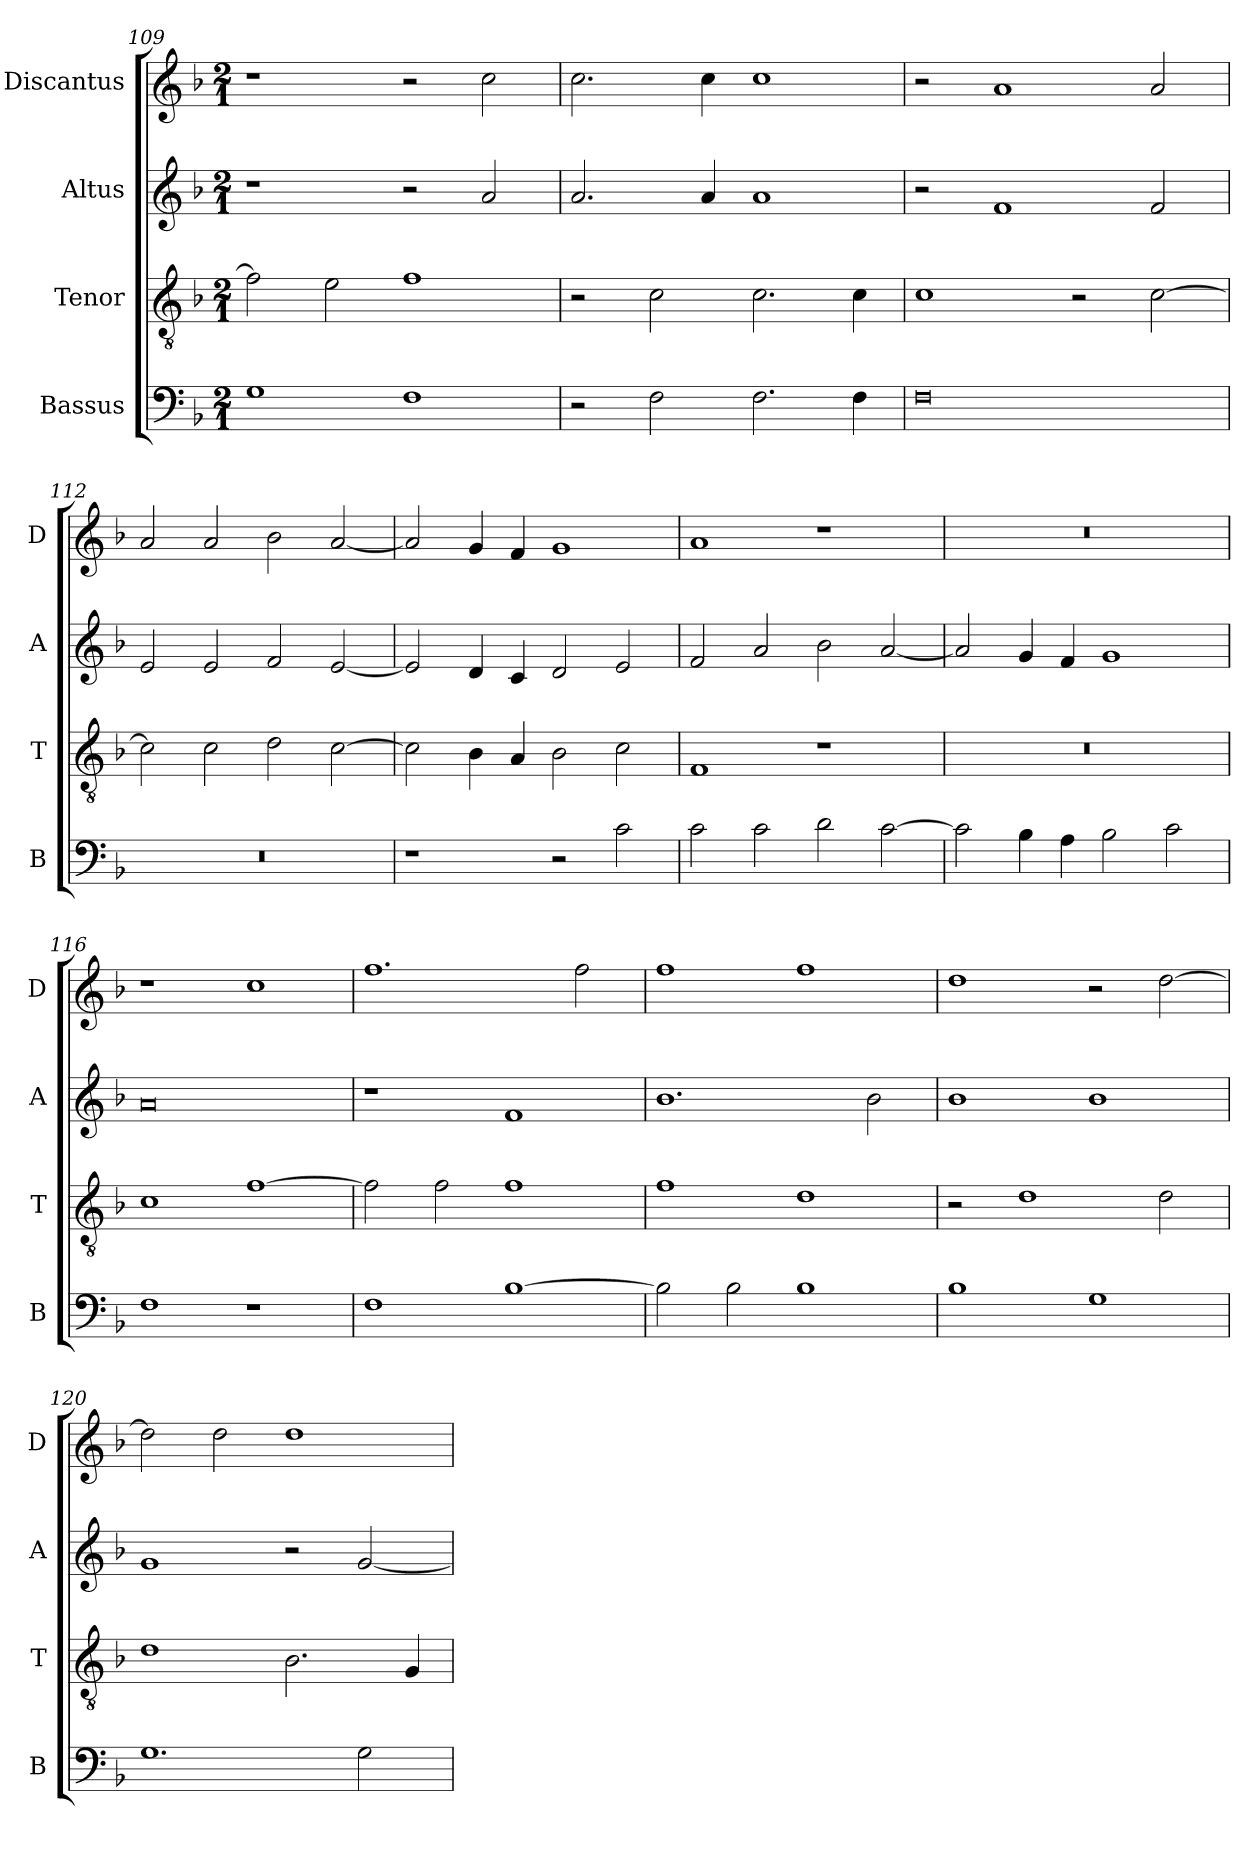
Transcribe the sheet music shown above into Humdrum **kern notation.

**kern	**kern	**kern	**kern
*part4	*part3	*part2	*part1
*staff4	*staff3	*staff2	*staff1
*I"Bassus	*I"Tenor	*I"Altus	*I"Discantus
*I'B	*I'T	*I'A	*I'D
*clefF4	*clefGv2	*clefG2	*clefG2
*k[b-]	*k[b-]	*k[b-]	*k[b-]
*M2/1	*M2/1	*M2/1	*M2/1
=109	=109	=109	=109
1G	2f\]	1r	1r
.	2e\	.	.
1F	1f	2r	2r
.	.	2a/	2cc\
=110	=110	=110	=110
2r	2r	2.a/	2.cc\
2F\	2c\	.	.
.	.	4a/	4cc\
2.F\	2.c\	1a	1cc
4F\	4c\	.	.
=111	=111	=111	=111
0F	1c	2r	2r
.	.	1f	1a
.	2r	.	.
.	[2c\	2f/	2a/
=112	=112	=112	=112
0r	2c\]	2e/	2a/
.	2c\	2e/	2a/
.	2d\	2f/	2b-\
.	[2c\	[2e/	[2a/
=113	=113	=113	=113
1r	2c\]	2e/]	2a/]
.	4B-\	4d/	4g/
.	4A/	4c/	4f/
2r	2B-\	2d/	1g
2c\	2c\	2e/	.
=114	=114	=114	=114
2c\	1F	2f/	1a
2c\	.	2a/	.
2d\	1r	2b-\	1r
[2c\	.	[2a/	.
=115	=115	=115	=115
2c\]	0r	2a/]	0r
4B-\	.	4g/	.
4A\	.	4f/	.
2B-\	.	1g	.
2c\	.	.	.
=116	=116	=116	=116
1F	1c	0a	1r
1r	[1f	.	1cc
=117	=117	=117	=117
1F	2f\]	1r	1.ff
.	2f\	.	.
[1B-	1f	1f	.
.	.	.	2ff\
=118	=118	=118	=118
2B-\]	1f	1.b-	1ff
2B-\	.	.	.
1B-	1d	.	1ff
.	.	2b-\	.
=119	=119	=119	=119
1B-	2r	1b-	1dd
.	1d	.	.
1G	.	1b-	2r
.	2d\	.	[2dd\
=120	=120	=120	=120
1.G	1d	1g	2dd\]
.	.	.	2dd\
.	2.B-\	2r	1dd
2G\	.	[2g/	.
.	4G/	.	.
=	=	=	=
*-	*-	*-	*-
